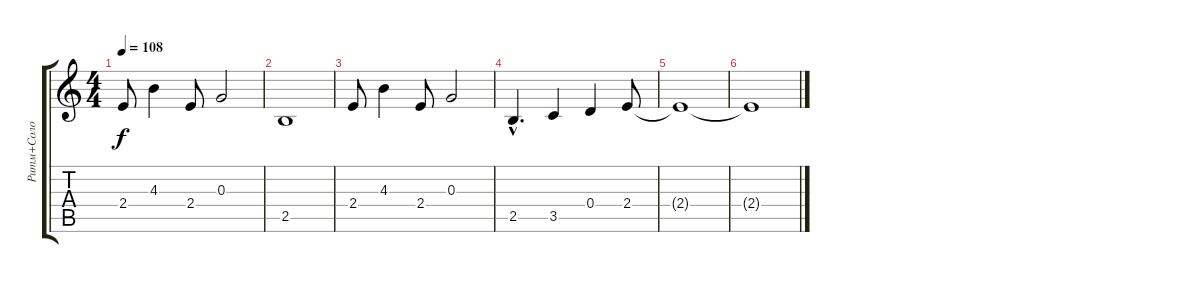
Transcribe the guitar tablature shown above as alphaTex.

\track ("Ритм+Соло" "Ритм+Соло") {instrument acousticguitarsteel}
\staff {score tabs}
\tuning (E4 B3 G3 D3 A2 E2) {hide}
\ts (4 4)
\tempo 108
\clef g2
\ks c
2.4.8{dy f} 4.3.4 2.4.8 0.3.2 |
2.5.1 |
2.4.8 4.3.4 2.4.8 0.3.2 |
2.5{hac}.4{d} 3.5.4 0.4.4 2.4.8 |
2.4{t}.1 |
2.4{t}.1
